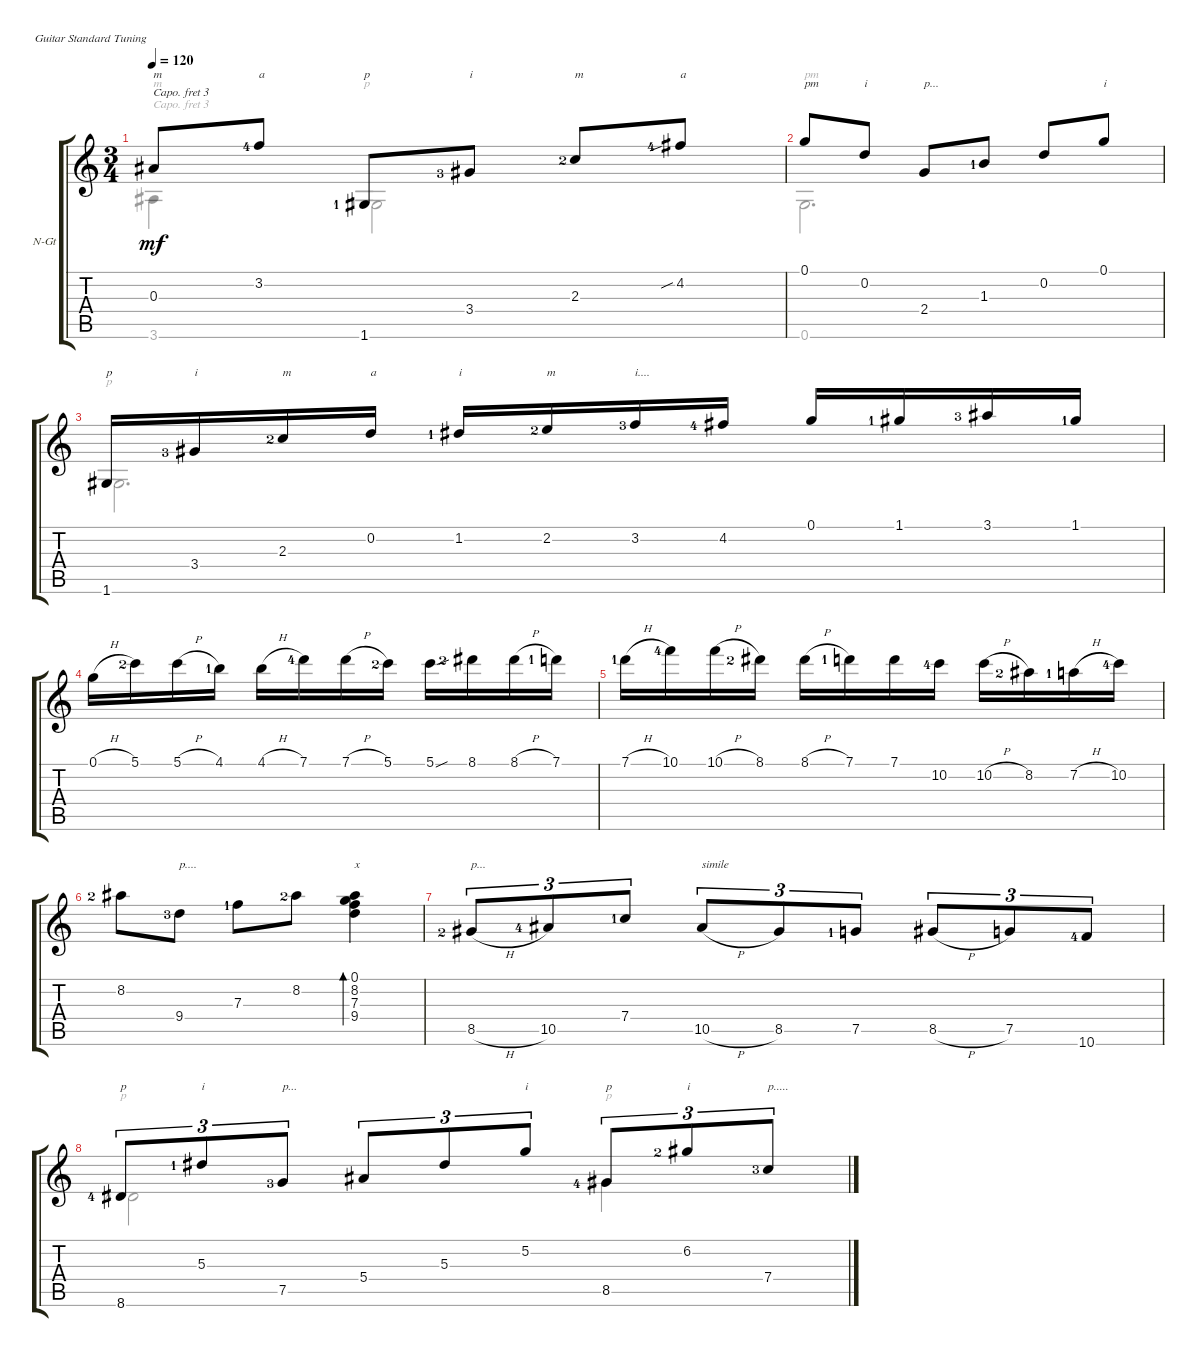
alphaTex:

\defaultSystemsLayout 4
\bracketExtendMode groupsimilarinstruments
\firstSystemTrackNameOrientation horizontal
\otherSystemsTrackNameOrientation horizontal
\track ("Nylon Guitar" "N-Gt") {instrument acousticguitarnylon}
\staff {score tabs}
\capo 3
\tuning (E4 B3 G3 D3 A2 E2)
\voice
\ts (3 4)
\tempo 120
\clef g2
\ks c
0.3.8{txt "m" dy mf} 3.2{lf 5}.8{txt "a"} 1.6{lf 2}.8{txt "p"} 3.4{lf 4}.8{txt "i"} 2.3{lf 3}.8{txt "m"} 4.2{sib lf 5}.8{txt "a"} |
0.1.8{txt "pm"} 0.2.8{txt "i"} 2.4.8{txt "p..."} 1.3{lf 2}.8 0.2.8 0.1.8{txt "i"} |
1.6.16{txt "p"} 3.4{lf 4}.16{txt "i"} 2.3{lf 3}.16{txt "m"} 0.2.16{txt "a"} 1.2{lf 2}.16{txt "i"} 2.2{lf 3}.16{txt "m"} 3.2{lf 4}.16{txt "i...."} 4.2{lf 5}.16 0.1.16 1.1{lf 2}.16 3.1{lf 4}.16 1.1{lf 2}.16 |
0.1{h}.16 5.1{lf 3}.16 5.1{h}.16 4.1{lf 2}.16 4.1{h}.16 7.1{lf 5}.16 7.1{h}.16 5.1{lf 3}.16 5.1{sou}.16 8.1{lf 3}.16 8.1{h}.16 7.1{lf 2}.16 |
7.1{h lf 2}.16 10.1{lf 5}.16 10.1{h}.16 8.1{lf 3}.16 8.1{h}.16 7.1{lf 2}.16 7.1.16 10.2{lf 5}.16 10.2{h}.16 8.2{lf 3}.16 7.2{h lf 2}.16 10.2{lf 5}.16 |
8.2{lf 3}.8 9.4{lf 4}.8{txt "p...."} 7.3{lf 2}.8 8.2{lf 3}.8 (0.1 8.2 7.3 9.4).4{bd 30 txt "x"} |
8.5{h lf 3}.8{tu (3 2) txt "p..."} 10.5{lf 5}.8{tu (3 2)} 7.4{lf 2}.8{tu (3 2)} 10.5{h}.8{tu (3 2) txt "simile"} 8.5.8{tu (3 2)} 7.5{lf 2}.8{tu (3 2)} 8.5{h}.8{tu (3 2)} 7.5.8{tu (3 2)} 10.6{lf 5}.8{tu (3 2)} |
8.6{lf 5}.8{tu (3 2) txt "p"} 5.3{lf 2}.8{tu (3 2) txt "i"} 7.5{lf 4}.8{tu (3 2) txt "p..."} 5.4.8{tu (3 2)} 5.3.8{tu (3 2)} 5.2.8{tu (3 2) txt "i"} 8.5{lf 5}.8{tu (3 2) txt "p"} 6.2{lf 3}.8{tu (3 2) txt "i"} 7.4{lf 4}.8{tu (3 2) txt "p....."}
\voice
\clef g2
\ottava regular
\simile none
\ks c
3.6{t}.4{txt "m" dy mf} 1.6{lf 2}.2{txt "p"} |
0.6.2{d txt "pm"} |
1.6.2{d txt "p"} |
|
|
|
|
8.6{lf 5}.2{txt "p"} 8.5{lf 5}.4{txt "p"}
